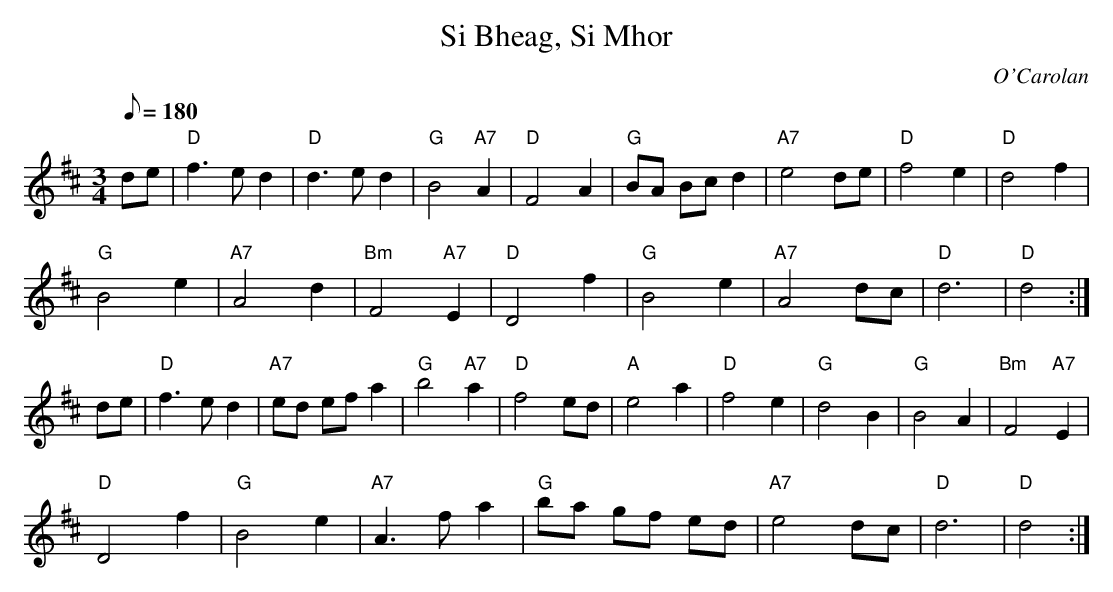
X:1
T:Si Bheag, Si Mhor
M:3/4
L:1/8
Q:180
C:O'Carolan
K:D
de|"D"f3 e d2|"D"d3 e d2|"G"B4 "A7"A2|"D"F4 A2|
"G"BA Bc d2|"A7"e4 de|"D"f4 e2|"D"d4 f2|!
"G"B4 e2|"A7"A4 d2|"Bm"F4 "A7"E2|"D"D4 f2|
"G"B4 e2|"A7"A4 dc|"D"d6 |"D"d4:|!
de|"D"f3 e d2|"A7"ed ef a2|"G"b4 "A7"a2|"D"f4 ed|"A"e4 a2|
"D"f4 e2|"G"d4 B2|"G"B4 A2|"Bm"F4 "A7"E2|!
"D"D4 f2|"G"B4 e2|"A7"A3 f a2|"G"ba gf ed|
"A7"e4 dc|"D"d6 |"D"d4:|!
